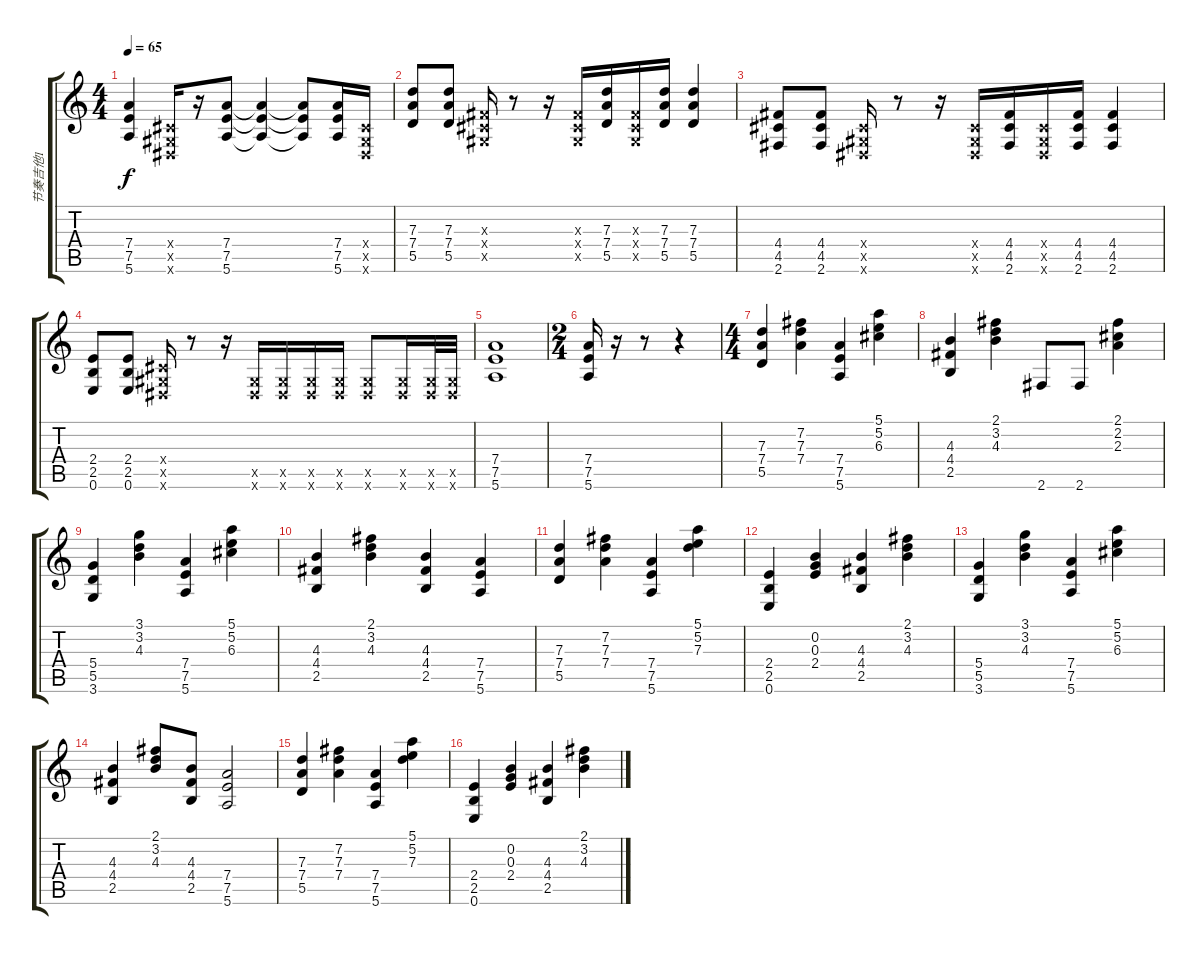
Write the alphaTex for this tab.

\track ("节奏吉他1" "节奏吉他1") {instrument distortionguitar}
\staff {score tabs}
\tuning (E4 B3 G3 D3 A2 E2) {hide}
\ts (4 4)
\tempo 65
\clef g2
\ks c
(7.4 7.5 5.6).4{dy f} (-1.4{x} -1.5{x} -1.6{x}).16 r.16 (7.4 7.5 5.6).8 (7.4{t} 7.5{t} 5.6{t}).4 (7.4{t} 7.5{t} 5.6{t}).8 (7.4 7.5 5.6).16 (-1.4{x} -1.5{x} -1.6{x}).16 |
(7.3 7.4 5.5).8 (7.3 7.4 5.5).8 (-1.3{x} -1.4{x} -1.5{x}).16 r.8 r.16 (-1.3{x} -1.4{x} -1.5{x}).16 (7.3 7.4 5.5).16 (-1.3{x} -1.4{x} -1.5{x}).16 (7.3 7.4 5.5).16 (7.3 7.4 5.5).4 |
(4.4 4.5 2.6).8 (4.4 4.5 2.6).8 (-1.4{x} -1.5{x} -1.6{x}).16 r.8 r.16 (-1.4{x} -1.5{x} -1.6{x}).16 (4.4 4.5 2.6).16 (-1.4{x} -1.5{x} -1.6{x}).16 (4.4 4.5 2.6).16 (4.4 4.5 2.6).4 |
(2.4 2.5 0.6).8 (2.4 2.5 0.6).8 (-1.4{x} -1.5{x} -1.6{x}).16 r.8 r.16 (-1.5{x} -1.6{x}).16 (-1.5{x} -1.6{x}).16 (-1.5{x} -1.6{x}).16 (-1.5{x} -1.6{x}).16 (-1.5{x} -1.6{x}).8 (-1.5{x} -1.6{x}).16 (-1.5{x} -1.6{x}).32 (-1.5{x} -1.6{x}).32 |
(7.4 7.5 5.6).1 |
\ts (2 4)
(7.4 7.5 5.6).16 r.16 r.8 r.4 |
\ts (4 4)
(7.3 7.4 5.5).4 (7.2 7.3 7.4).4 (7.4 7.5 5.6).4 (5.1 5.2 6.3).4 |
(4.3 4.4 2.5).4 (2.1 3.2 4.3).4 2.6.8 2.6.8 (2.1 2.2 2.3).4 |
(5.4 5.5 3.6).4 (3.1 3.2 4.3).4 (7.4 7.5 5.6).4 (5.1 5.2 6.3).4 |
(4.3 4.4 2.5).4 (2.1 3.2 4.3).4 (4.3 4.4 2.5).4 (7.4 7.5 5.6).4 |
(7.3 7.4 5.5).4 (7.2 7.3 7.4).4 (7.4 7.5 5.6).4 (5.1 5.2 7.3).4 |
(2.4 2.5 0.6).4 (0.2 0.3 2.4).4 (4.3 4.4 2.5).4 (2.1 3.2 4.3).4 |
(5.4 5.5 3.6).4 (3.1 3.2 4.3).4 (7.4 7.5 5.6).4 (5.1 5.2 6.3).4 |
(4.3 4.4 2.5).4 (2.1 3.2 4.3).8 (4.3 4.4 2.5).8 (7.4 7.5 5.6).2 |
(7.3 7.4 5.5).4 (7.2 7.3 7.4).4 (7.4 7.5 5.6).4 (5.1 5.2 7.3).4 |
(2.4 2.5 0.6).4 (0.2 0.3 2.4).4 (4.3 4.4 2.5).4 (2.1 3.2 4.3).4
